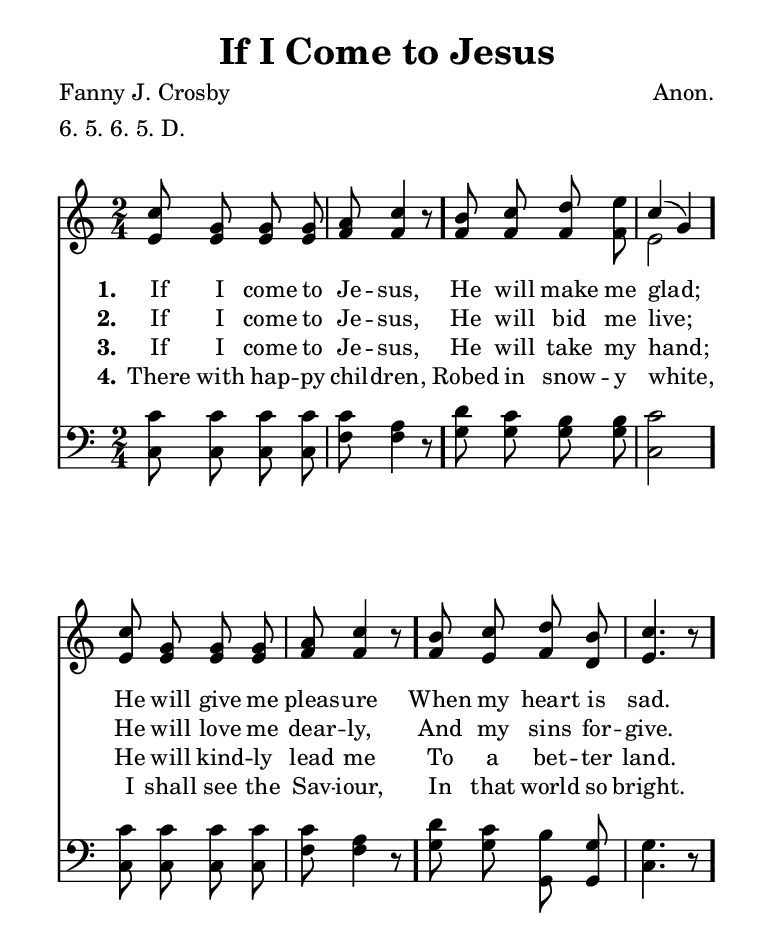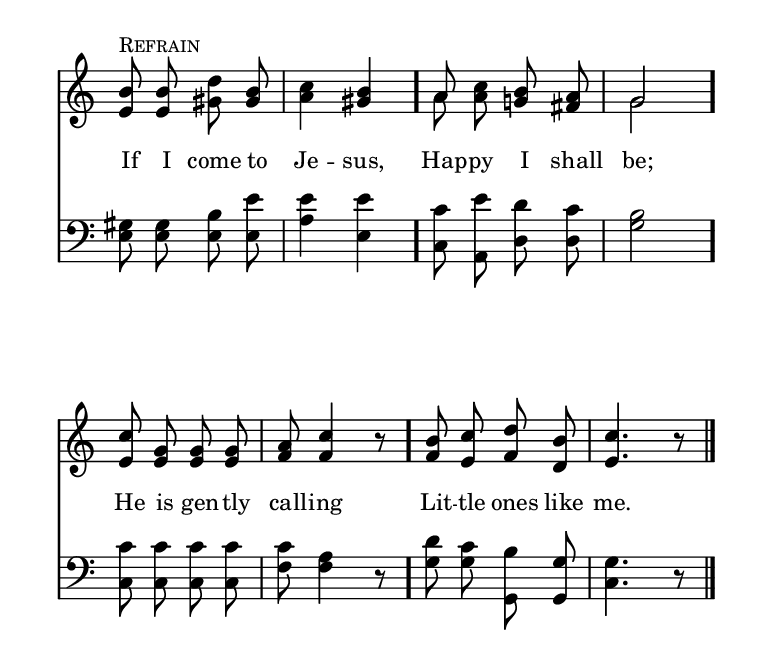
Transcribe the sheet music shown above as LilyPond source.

\include "common/global.ily"
\paper {
  \include "common/paper.ily"
  ragged-bottom = ##t
  page-count = #(cond (is-eogsized 2) (#t #f))
  system-system-spacing.padding = 11
}

\header{
  %children
  hymnnumber = "337"
  title = "If I Come to Jesus"
  tunename = ""
  meter = "6. 5. 6. 5. D."
  poet = "Fanny J. Crosby"
  composer = "Anon."
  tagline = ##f
}

global = {
  \include "common/overrides.ily"
  \override Staff.TimeSignature.style = #'numbered
  \time 2/4
  \override Score.MetronomeMark.transparent = ##t % hide all fermata changes too
  \tempo 4=80
  \key c \major
  \autoBeamOff
}

notesSoprano = {
\global
\relative c'' {

  c8 g g g | a c4 r8 |
  b8 c d e | c4( g) |
  c8 g g g | a c4 r8 |
  b8 c d b | c4. r8 |

  << s^\markup { \small \caps "Refrain" }
  { b8 b d b | c4 b | } >>
  a8 c b a | g2 |
  c8 g g g | a c4 r8 |
  b8 c d b | c4. r8 |

  \bar "|."

}
}

notesAlto = {
\global
\relative e' {

  e8 e e e | f f4 r8 |
  f8 f f f | e2 |
  e8 e e e | f f4 r8 |
  f8 e f d | e4. r8 |

  e8 e gis gis | a4 gis |
  a8 a g! fis | g2 |
  e8 e e e | f f4 r8 |
  f8 e f d | e4. r8 |

}
}

notesTenor = {
\global
\relative a {

  c8 c c c | c a4 r8 |
  d8 c b b | c2 |
  c8 c c c | c a4 r8 |
  d8 c b g | g4. r8 |

  gis8 gis b e | e4 e |
  c8 e d c | b2 |
  c8 c c c | c a4 r8 |
  d8 c b g | g4. r8 |

}
}

notesBass = {
\global
\relative f {

  c8 c c c | f f4 r8 |
  g8 g g g | c,2 |
  c8 c c c | f f4 r8 |
  g8 g g, g | c4. r8 |

  e8 e e e | a4 e |
  c8 a d d | g2 |
  c,8 c c c | f f4 r8 |
  g8 g g, g | c4. r8 |

}
}

Refrain = \lyricmode {

If I come to Je -- sus, \bar "."
Hap -- py I shall be; \bar "."
He is gen -- tly call -- ing \bar "."
Lit -- tle ones like me. \bar "."

}

wordsA = \lyricmode {
\set stanza = "1."

If I come to Je -- sus, \bar "."
He will make me glad; \bar "."
He will give me pleas -- ure \bar "."
When my heart is sad. \bar "."

}

wordsB = \lyricmode {
\set stanza = "2."

If I come to Je -- sus,
He will bid me live;
He will love me dear -- ly,
And my sins for -- give.

\Refrain

}

wordsC = \lyricmode {
\set stanza = "3."

If I come to Je -- sus,
He will take my hand;
He will kind -- ly lead me
To a bet -- ter land.

}

wordsD = \lyricmode {
\set stanza = "4."

There with hap -- py chil -- dren,
Robed in snow -- y white,
I shall see the Sav -- iour,
In that world so bright.

}

\score {
  \context ChoirStaff <<
    \context Staff = upper <<
      \set Staff.autoBeaming = ##f
      \set ChoirStaff.systemStartDelimiter = #'SystemStartBar
      \set ChoirStaff.printPartCombineTexts = ##f
      \partcombine #'(2 . 11) \notesSoprano \notesAlto
      \context NullVoice = sopranos { \voiceOne << \notesSoprano >> }
      \context Lyrics = one   \lyricsto sopranos \wordsA
      \context Lyrics = two   \lyricsto sopranos \wordsB
      \context Lyrics = three \lyricsto sopranos \wordsC
      \context Lyrics = four  \lyricsto sopranos \wordsD
    >>
    \context Staff = men <<
      \set Staff.autoBeaming = ##f
      \clef bass
      \set ChoirStaff.printPartCombineTexts = ##f
      \partcombine #'(2 . 11) \notesTenor \notesBass
    >>
  >>
  \layout {
    \include "common/layout.ily"
  }
  \midi{
    \include "common/midi.ily"
  }
}

\version "2.19.49"  % necessary for upgrading to future LilyPond versions.

% vi:set et ts=2 sw=2 ai nocindent syntax=lilypond:
